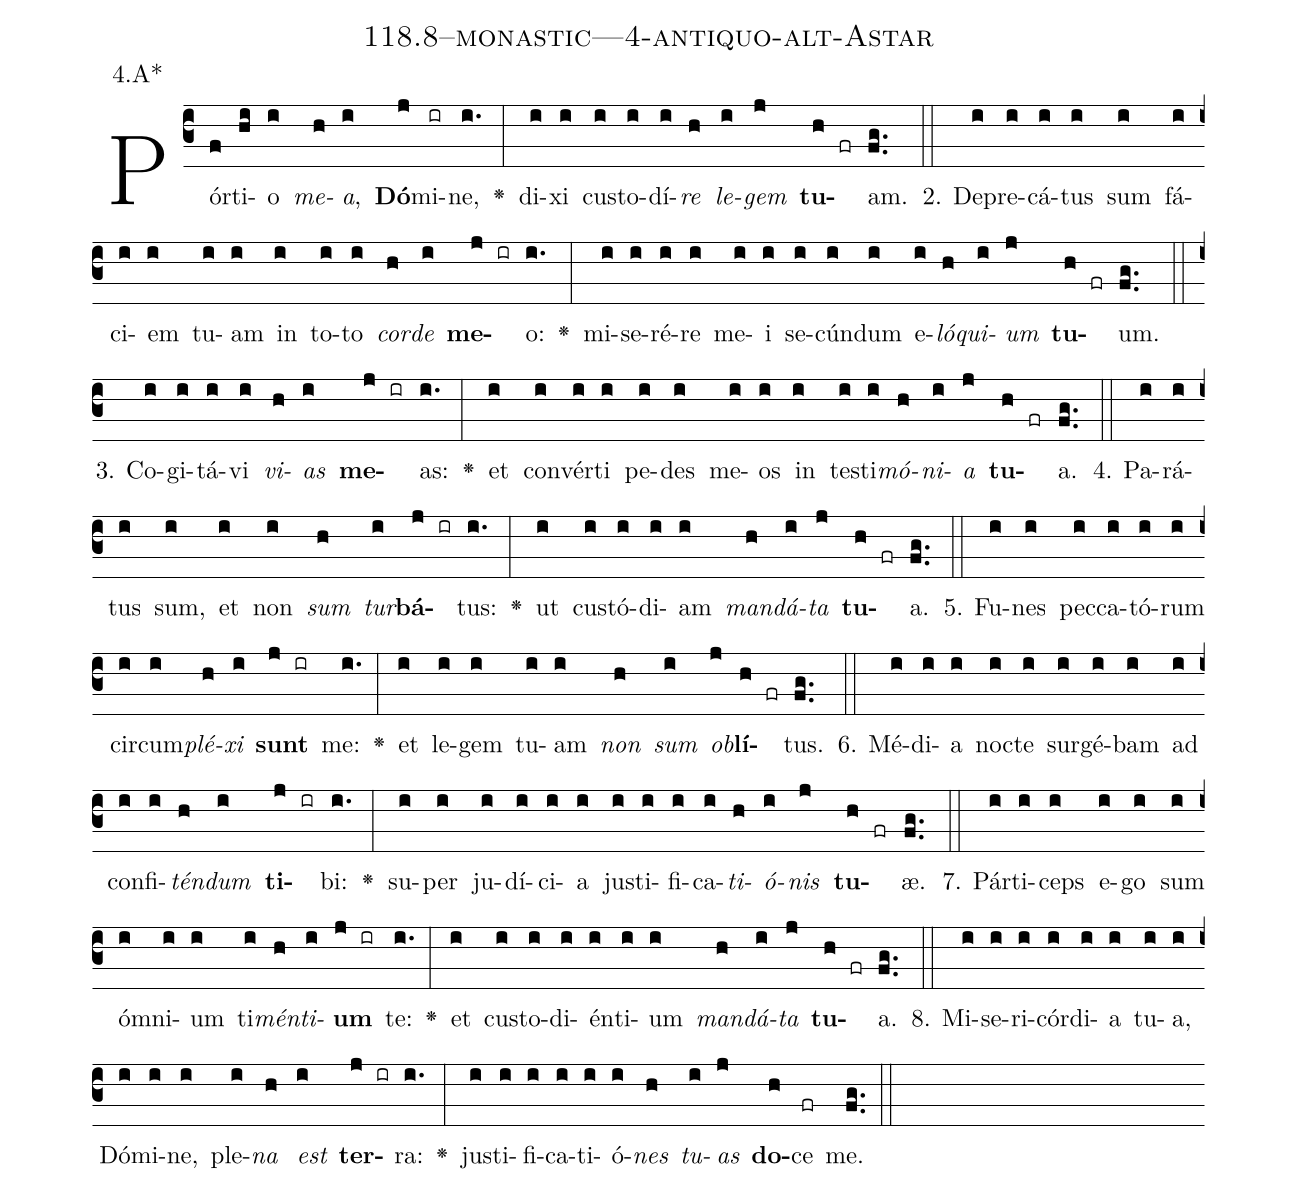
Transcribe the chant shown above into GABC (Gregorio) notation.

name: 118.8--monastic---4-antiquo-alt-Astar;
annotation: 4.A*;
%%
(c3)Pór(f)ti(hi)o(i) <i>me</i>(h)<i>a</i>,(i) <b>Dó</b>(j)mi(ir)ne,(i.) <v>\greheightstar</v>(:) di(i)xi(i) cus(i)to(i)dí(i)<i>re</i>(h) <i>le</i>(i)<i>gem</i>(j) <b>tu</b>(h fr)am.(fg..) (::)
2. De(i)pre(i)cá(i)tus(i) sum(i) fá(i)ci(i)em(i) tu(i)am(i) in(i) to(i)to(i) <i>cor</i>(h)<i>de</i>(i) <b>me</b>(j ir)o:(i.) <v>\greheightstar</v>(:) mi(i)se(i)ré(i)re(i) me(i)i(i) se(i)cún(i)dum(i) e(i)<i>ló</i>(h)<i>qui</i>(i)<i>um</i>(j) <b>tu</b>(h fr)um.(fg..) (::)
3. Co(i)gi(i)tá(i)vi(i) <i>vi</i>(h)<i>as</i>(i) <b>me</b>(j ir)as:(i.) <v>\greheightstar</v>(:) et(i) con(i)vér(i)ti(i) pe(i)des(i) me(i)os(i) in(i) tes(i)ti(i)<i>mó</i>(h)<i>ni</i>(i)<i>a</i>(j) <b>tu</b>(h fr)a.(fg..) (::)
4. Pa(i)rá(i)tus(i) sum,(i) et(i) non(i) <i>sum</i>(h) <i>tur</i>(i)<b>bá</b>(j ir)tus:(i.) <v>\greheightstar</v>(:) ut(i) cus(i)tó(i)di(i)am(i) <i>man</i>(h)<i>dá</i>(i)<i>ta</i>(j) <b>tu</b>(h fr)a.(fg..) (::)
5. Fu(i)nes(i) pec(i)ca(i)tó(i)rum(i) cir(i)cum(i)<i>plé</i>(h)<i>xi</i>(i) <b>sunt</b>(j ir) me:(i.) <v>\greheightstar</v>(:) et(i) le(i)gem(i) tu(i)am(i) <i>non</i>(h) <i>sum</i>(i) <i>ob</i>(j)<b>lí</b>(h fr)tus.(fg..) (::)
6. Mé(i)di(i)a(i) noc(i)te(i) sur(i)gé(i)bam(i) ad(i) con(i)fi(i)<i>tén</i>(h)<i>dum</i>(i) <b>ti</b>(j ir)bi:(i.) <v>\greheightstar</v>(:) su(i)per(i) ju(i)dí(i)ci(i)a(i) jus(i)ti(i)fi(i)ca(i)<i>ti</i>(h)<i>ó</i>(i)<i>nis</i>(j) <b>tu</b>(h fr)æ.(fg..) (::)
7. Pár(i)ti(i)ceps(i) e(i)go(i) sum(i) óm(i)ni(i)um(i) ti(i)<i>mén</i>(h)<i>ti</i>(i)<b>um</b>(j ir) te:(i.) <v>\greheightstar</v>(:) et(i) cus(i)to(i)di(i)én(i)ti(i)um(i) <i>man</i>(h)<i>dá</i>(i)<i>ta</i>(j) <b>tu</b>(h fr)a.(fg..) (::)
8. Mi(i)se(i)ri(i)cór(i)di(i)a(i) tu(i)a,(i) Dó(i)mi(i)ne,(i) ple(i)<i>na</i>(h) <i>est</i>(i) <b>ter</b>(j ir)ra:(i.) <v>\greheightstar</v>(:) jus(i)ti(i)fi(i)ca(i)ti(i)ó(i)<i>nes</i>(h) <i>tu</i>(i)<i>as</i>(j) <b>do</b>(h)ce(fr) me.(fg..) (::)
